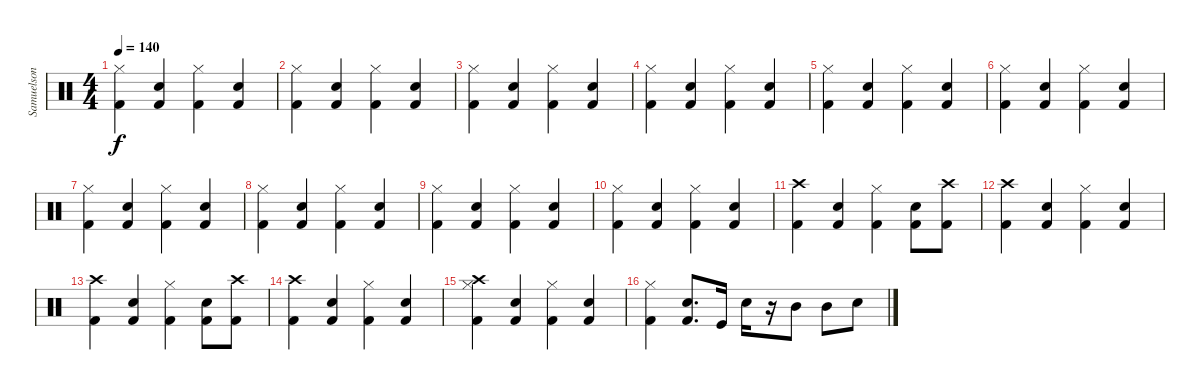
\track ("Samuelson" "Samuelson") {instrument percussion}
\staff {score}
\articulation defaults
\ts (4 4)
\tempo 140
\clef neutral
\ks c
("Hi-Hat (closed)" "Kick (hit) 2").4{dy f} ("Electric Snare (hit)" "Kick (hit) 2").4 ("Hi-Hat (closed)" "Kick (hit) 2").4 ("Electric Snare (hit)" "Kick (hit) 2").4 |
("Hi-Hat (closed)" "Kick (hit) 2").4 ("Electric Snare (hit)" "Kick (hit) 2").4 ("Hi-Hat (closed)" "Kick (hit) 2").4 ("Electric Snare (hit)" "Kick (hit) 2").4 |
("Hi-Hat (closed)" "Kick (hit) 2").4 ("Electric Snare (hit)" "Kick (hit) 2").4 ("Hi-Hat (closed)" "Kick (hit) 2").4 ("Electric Snare (hit)" "Kick (hit) 2").4 |
("Hi-Hat (closed)" "Kick (hit) 2").4 ("Electric Snare (hit)" "Kick (hit) 2").4 ("Hi-Hat (closed)" "Kick (hit) 2").4 ("Electric Snare (hit)" "Kick (hit) 2").4 |
("Hi-Hat (closed)" "Kick (hit) 2").4 ("Electric Snare (hit)" "Kick (hit) 2").4 ("Hi-Hat (closed)" "Kick (hit) 2").4 ("Electric Snare (hit)" "Kick (hit) 2").4 |
("Hi-Hat (closed)" "Kick (hit) 2").4 ("Electric Snare (hit)" "Kick (hit) 2").4 ("Hi-Hat (closed)" "Kick (hit) 2").4 ("Electric Snare (hit)" "Kick (hit) 2").4 |
("Hi-Hat (closed)" "Kick (hit) 2").4 ("Electric Snare (hit)" "Kick (hit) 2").4 ("Hi-Hat (closed)" "Kick (hit) 2").4 ("Electric Snare (hit)" "Kick (hit) 2").4 |
("Hi-Hat (closed)" "Kick (hit) 2").4 ("Electric Snare (hit)" "Kick (hit) 2").4 ("Hi-Hat (closed)" "Kick (hit) 2").4 ("Electric Snare (hit)" "Kick (hit) 2").4 |
("Hi-Hat (closed)" "Kick (hit) 2").4 ("Electric Snare (hit)" "Kick (hit) 2").4 ("Hi-Hat (closed)" "Kick (hit) 2").4 ("Electric Snare (hit)" "Kick (hit) 2").4 |
("Hi-Hat (closed)" "Kick (hit) 2").4 ("Electric Snare (hit)" "Kick (hit) 2").4 ("Hi-Hat (closed)" "Kick (hit) 2").4 ("Electric Snare (hit)" "Kick (hit) 2").4 |
("Kick (hit) 2" "Crash high (hit)").4 ("Electric Snare (hit)" "Kick (hit) 2").4 ("Kick (hit) 2" "Hi-Hat (closed)").4 ("Electric Snare (hit)" "Kick (hit) 2").8 ("Crash high (hit)" "Kick (hit) 2").8 |
("Kick (hit) 2" "Crash high (hit)").4 ("Electric Snare (hit)" "Kick (hit) 2").4 ("Kick (hit) 2" "Hi-Hat (closed)").4 ("Electric Snare (hit)" "Kick (hit) 2").4 |
("Kick (hit) 2" "Crash high (hit)").4 ("Electric Snare (hit)" "Kick (hit) 2").4 ("Kick (hit) 2" "Hi-Hat (closed)").4 ("Electric Snare (hit)" "Kick (hit) 2").8 ("Crash high (hit)" "Kick (hit) 2").8 |
("Kick (hit) 2" "Crash high (hit)").4 ("Electric Snare (hit)" "Kick (hit) 2").4 ("Kick (hit) 2" "Hi-Hat (closed)").4 ("Electric Snare (hit)" "Kick (hit) 2").4 |
("Hi-Hat (closed)" "Kick (hit) 2" "Crash high (hit)").4 ("Electric Snare (hit)" "Kick (hit) 2").4 ("Hi-Hat (closed)" "Kick (hit) 2").4 ("Electric Snare (hit)" "Kick (hit) 2").4 |
("Hi-Hat (closed)" "Kick (hit) 2").4 ("Kick (hit) 2" "Electric Snare (hit)").8{d} "Kick (hit)".16 "Electric Snare (hit)".16 r.16 "Mid Tom (hit)".8 "Mid Tom (hit)".8 "Electric Snare (hit)".8
